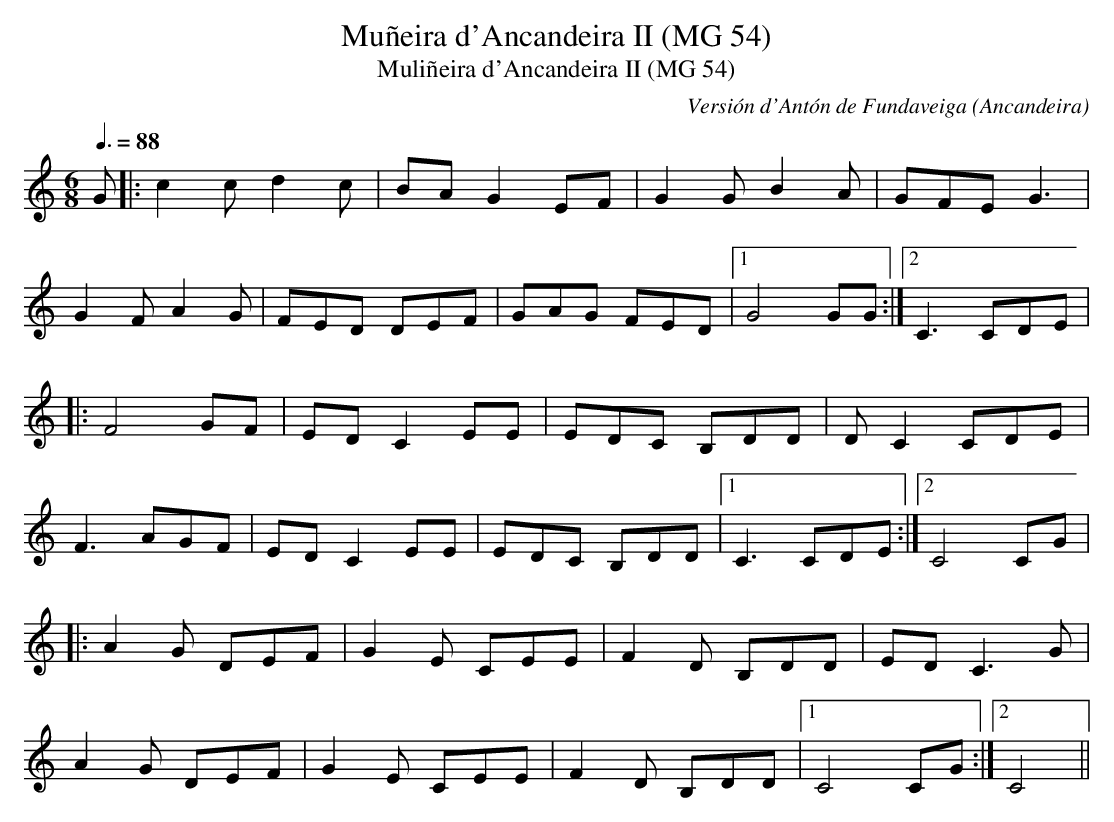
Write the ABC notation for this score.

X:1
T:Muñeira d'Ancandeira II (MG 54)
T:Muliñeira d'Ancandeira II (MG 54)
C:Versión d'Antón de Fundaveiga
O:Ancandeira
M:6/8
L:1/8
Q:3/8=88
E:Comp.
K:C
G|:c2c d2c|BAG2EF|G2G B2A|GFE G3|
G2F A2G|FED DEF|GAG FED|[1 G4GG:|[2 C3 CDE|
|:F4GF|EDC2EE|EDC B,DD|DC2 CDE|
F3 AGF|EDC2EE|EDC B,DD|[1 C3 CDE:|[2 C4CG|
|:A2G DEF|G2E CEE|F2D B,DD|EDC3G|
A2G DEF|G2E CEE|F2D B,DD|[1 C4CG:|[2 C4||
